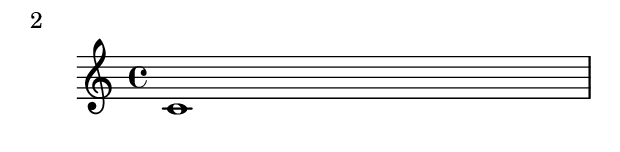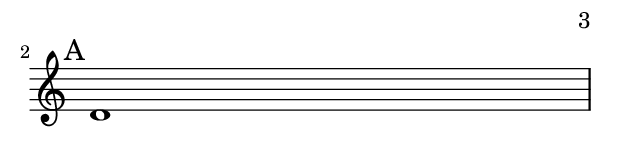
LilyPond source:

%% Do not edit this file; it is auto-generated from input/new
%% This file is in the public domain.
\version "2.11.64"
\header {
  lsrtags = "paper-and-layout"
  texidoc = "A table of contents is included using
@w{@code{\\markuplines \\table-of-contents}}.  The TOC items are
added with the @code{\\tocItem} command."
  doctitle = "Table of contents"
} % begin verbatim


#(set-default-paper-size "a6")

\book {
  \markuplines \table-of-contents
  \pageBreak
  \tocItem \markup { The first score }
  \score {
    {
      c'1 \pageBreak
      \mark "A" \tocItem \markup { Mark A }
      d'1
    }
  }
  \pageBreak
  \tocItem \markup { The second score }
  \score {
    { e'1 }
    \header { piece = "Second score" }
  }
}
